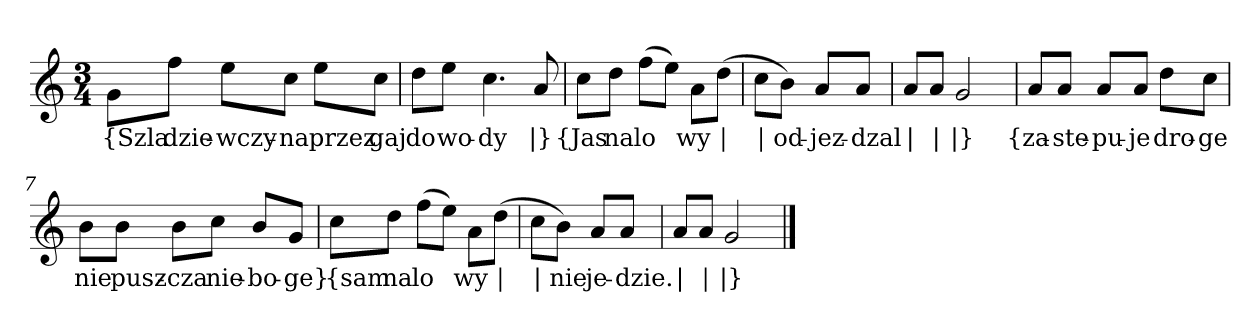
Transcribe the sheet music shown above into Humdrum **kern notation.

**kern	**text
*part1	*part1
*staff1	*staff1
*clefG2	*
*k[]	*
*a:	*
*M3/4	*
=	=
8g\L	{Szla
8ff\J	dzie-
8ee\L	-wczy-
8cc\J	-na
8ee\L	przez
8cc\J	gaj
=2	=2
8dd\L	do
8ee\J	wo-
4.cc	-dy
8a	|}
=3y	=3y
8cc\L	{Jas
8dd\J	na
(8ff\L	lo
8ee\J)	--
8a\L	-wy
(8dd\J	|
=4y	=4y
8cc\L	|
8b\J)	od-
8a/L	-jez-
8a/J	-dzal
=5	=5
8a/L	|
8a/J	|
2g	|}
=6y	=6y
8a/L	{za-
8a/J	-ste-
8a/L	-pu-
8a/J	-je
8dd\L	dro-
8cc\J	-ge
=7	=7
8b\L	nie
8b\J	pusz-
8b\L	-cza
8cc\J	nie-
8b/L	-bo-
8g/J	-ge}
=8y	=8y
8cc\L	{sam
8dd\J	na
(8ff\L	lo
8ee\J)	--
8a\L	-wy
(8dd\J	|
=9y	=9y
8cc\L	|
8b\J)	nie
8a/L	je-
8a/J	-dzie.
=10	=10
8a/L	|
8a/J	|
2g	|}
==	==
*-	*-
